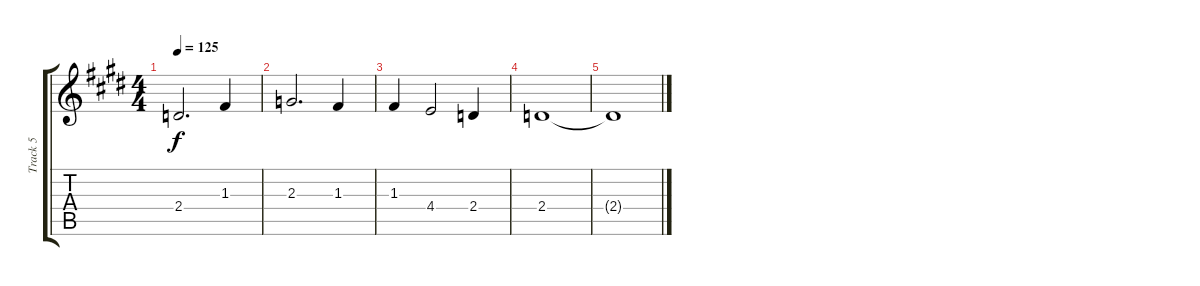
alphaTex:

\track ("Track 5" "Track 5") {instrument acousticguitarnylon}
\staff {score tabs}
\tuning (D4 A3 F3 C3 G2 D2) {hide}
\ts (4 4)
\tempo 125
\clef g2
\ks e
2.4.2{d dy f} 1.3.4 |
2.3.2{d} 1.3.4 |
1.3.4 4.4.2 2.4.4 |
2.4.1 |
2.4{t}.1
